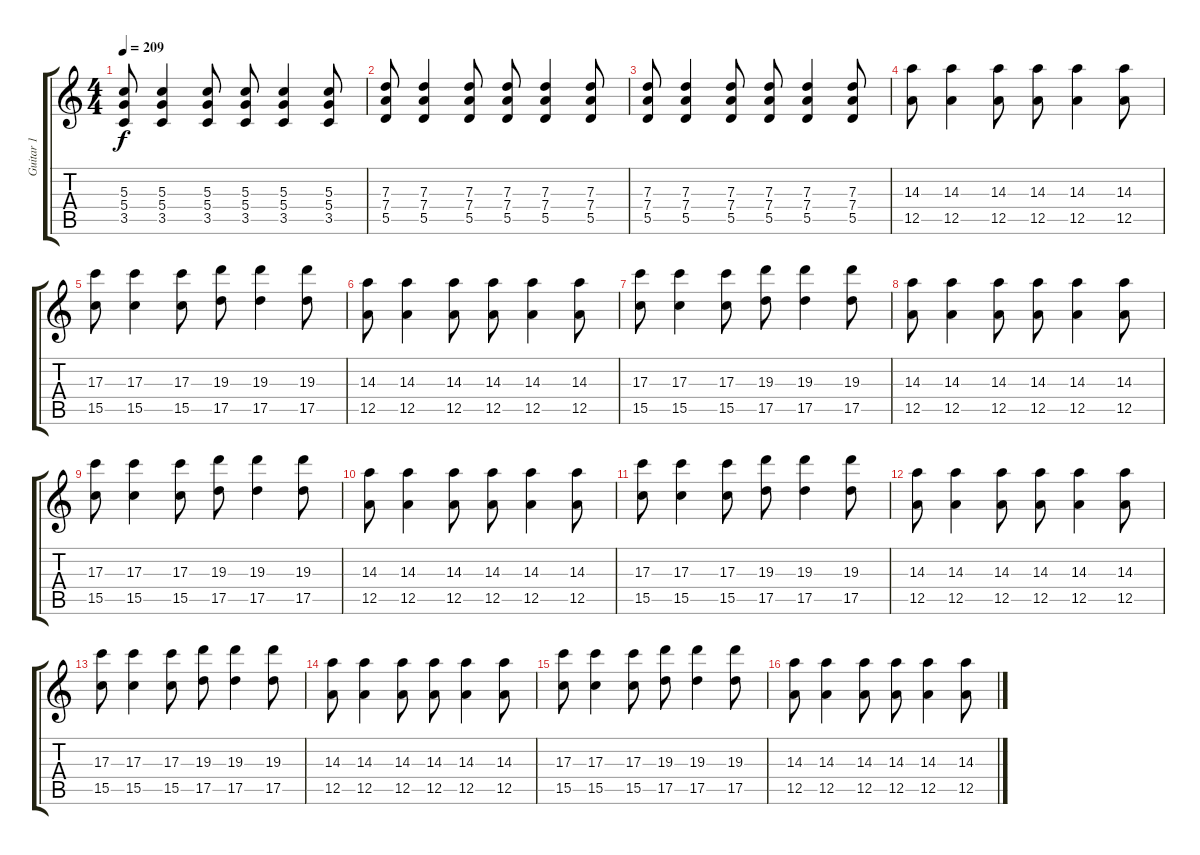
\track ("Guitar 1" "Guitar 1") {instrument distortionguitar}
\staff {score tabs}
\tuning (E4 B3 G3 D3 A2 E2) {hide}
\ts (4 4)
\tempo 209
\clef g2
\ks c
(5.3 5.4 3.5).8{dy f} (5.3 5.4 3.5).4 (5.3 5.4 3.5).8 (5.3 5.4 3.5).8 (5.3 5.4 3.5).4 (5.3 5.4 3.5).8 |
(7.3 7.4 5.5).8 (7.3 7.4 5.5).4 (7.3 7.4 5.5).8 (7.3 7.4 5.5).8 (7.3 7.4 5.5).4 (7.3 7.4 5.5).8 |
(7.3 7.4 5.5).8 (7.3 7.4 5.5).4 (7.3 7.4 5.5).8 (7.3 7.4 5.5).8 (7.3 7.4 5.5).4 (7.3 7.4 5.5).8 |
(14.3 12.5).8 (14.3 12.5).4 (14.3 12.5).8 (14.3 12.5).8 (14.3 12.5).4 (14.3 12.5).8 |
(17.3 15.5).8 (17.3 15.5).4 (17.3 15.5).8 (19.3 17.5).8 (19.3 17.5).4 (19.3 17.5).8 |
(14.3 12.5).8 (14.3 12.5).4 (14.3 12.5).8 (14.3 12.5).8 (14.3 12.5).4 (14.3 12.5).8 |
(17.3 15.5).8 (17.3 15.5).4 (17.3 15.5).8 (19.3 17.5).8 (19.3 17.5).4 (19.3 17.5).8 |
(14.3 12.5).8 (14.3 12.5).4 (14.3 12.5).8 (14.3 12.5).8 (14.3 12.5).4 (14.3 12.5).8 |
(17.3 15.5).8 (17.3 15.5).4 (17.3 15.5).8 (19.3 17.5).8 (19.3 17.5).4 (19.3 17.5).8 |
(14.3 12.5).8 (14.3 12.5).4 (14.3 12.5).8 (14.3 12.5).8 (14.3 12.5).4 (14.3 12.5).8 |
(17.3 15.5).8 (17.3 15.5).4 (17.3 15.5).8 (19.3 17.5).8 (19.3 17.5).4 (19.3 17.5).8 |
(14.3 12.5).8 (14.3 12.5).4 (14.3 12.5).8 (14.3 12.5).8 (14.3 12.5).4 (14.3 12.5).8 |
(17.3 15.5).8 (17.3 15.5).4 (17.3 15.5).8 (19.3 17.5).8 (19.3 17.5).4 (19.3 17.5).8 |
(14.3 12.5).8 (14.3 12.5).4 (14.3 12.5).8 (14.3 12.5).8 (14.3 12.5).4 (14.3 12.5).8 |
(17.3 15.5).8 (17.3 15.5).4 (17.3 15.5).8 (19.3 17.5).8 (19.3 17.5).4 (19.3 17.5).8 |
(14.3 12.5).8 (14.3 12.5).4 (14.3 12.5).8 (14.3 12.5).8 (14.3 12.5).4 (14.3 12.5).8
